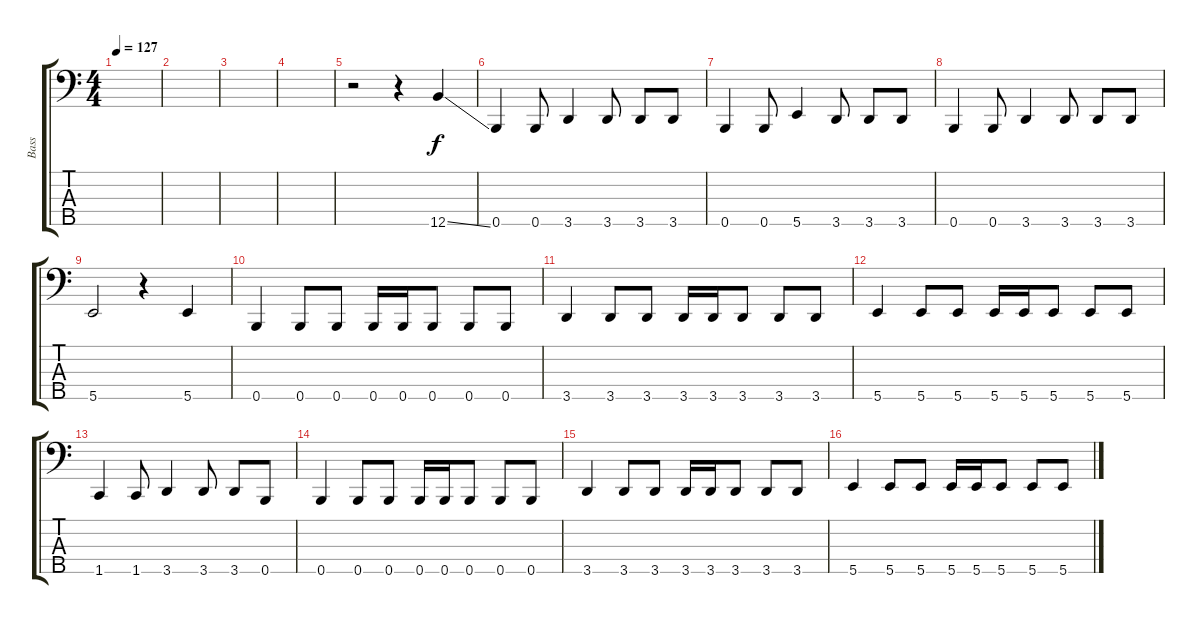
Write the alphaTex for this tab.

\track ("Bass" "Bass") {instrument electricbasspick}
\staff {score tabs}
\tuning (G2 D2 A1 E1 B0) {hide}
\ts (4 4)
\tempo 127
\clef f4
\ks c
|
|
|
|
r.2 r.4 12.5{ss}.4 |
0.5.4 0.5.8 3.5.4 3.5.8 3.5.8 3.5.8 |
0.5.4 0.5.8 5.5.4 3.5.8 3.5.8 3.5.8 |
0.5.4 0.5.8 3.5.4 3.5.8 3.5.8 3.5.8 |
5.5.2 r.4 5.5.4 |
0.5.4 0.5.8 0.5.8 0.5.16 0.5.16 0.5.8 0.5.8 0.5.8 |
3.5.4 3.5.8 3.5.8 3.5.16 3.5.16 3.5.8 3.5.8 3.5.8 |
5.5.4 5.5.8 5.5.8 5.5.16 5.5.16 5.5.8 5.5.8 5.5.8 |
1.5.4 1.5.8 3.5.4 3.5.8 3.5.8 0.5.8 |
0.5.4 0.5.8 0.5.8 0.5.16 0.5.16 0.5.8 0.5.8 0.5.8 |
3.5.4 3.5.8 3.5.8 3.5.16 3.5.16 3.5.8 3.5.8 3.5.8 |
5.5.4 5.5.8 5.5.8 5.5.16 5.5.16 5.5.8 5.5.8 5.5.8
